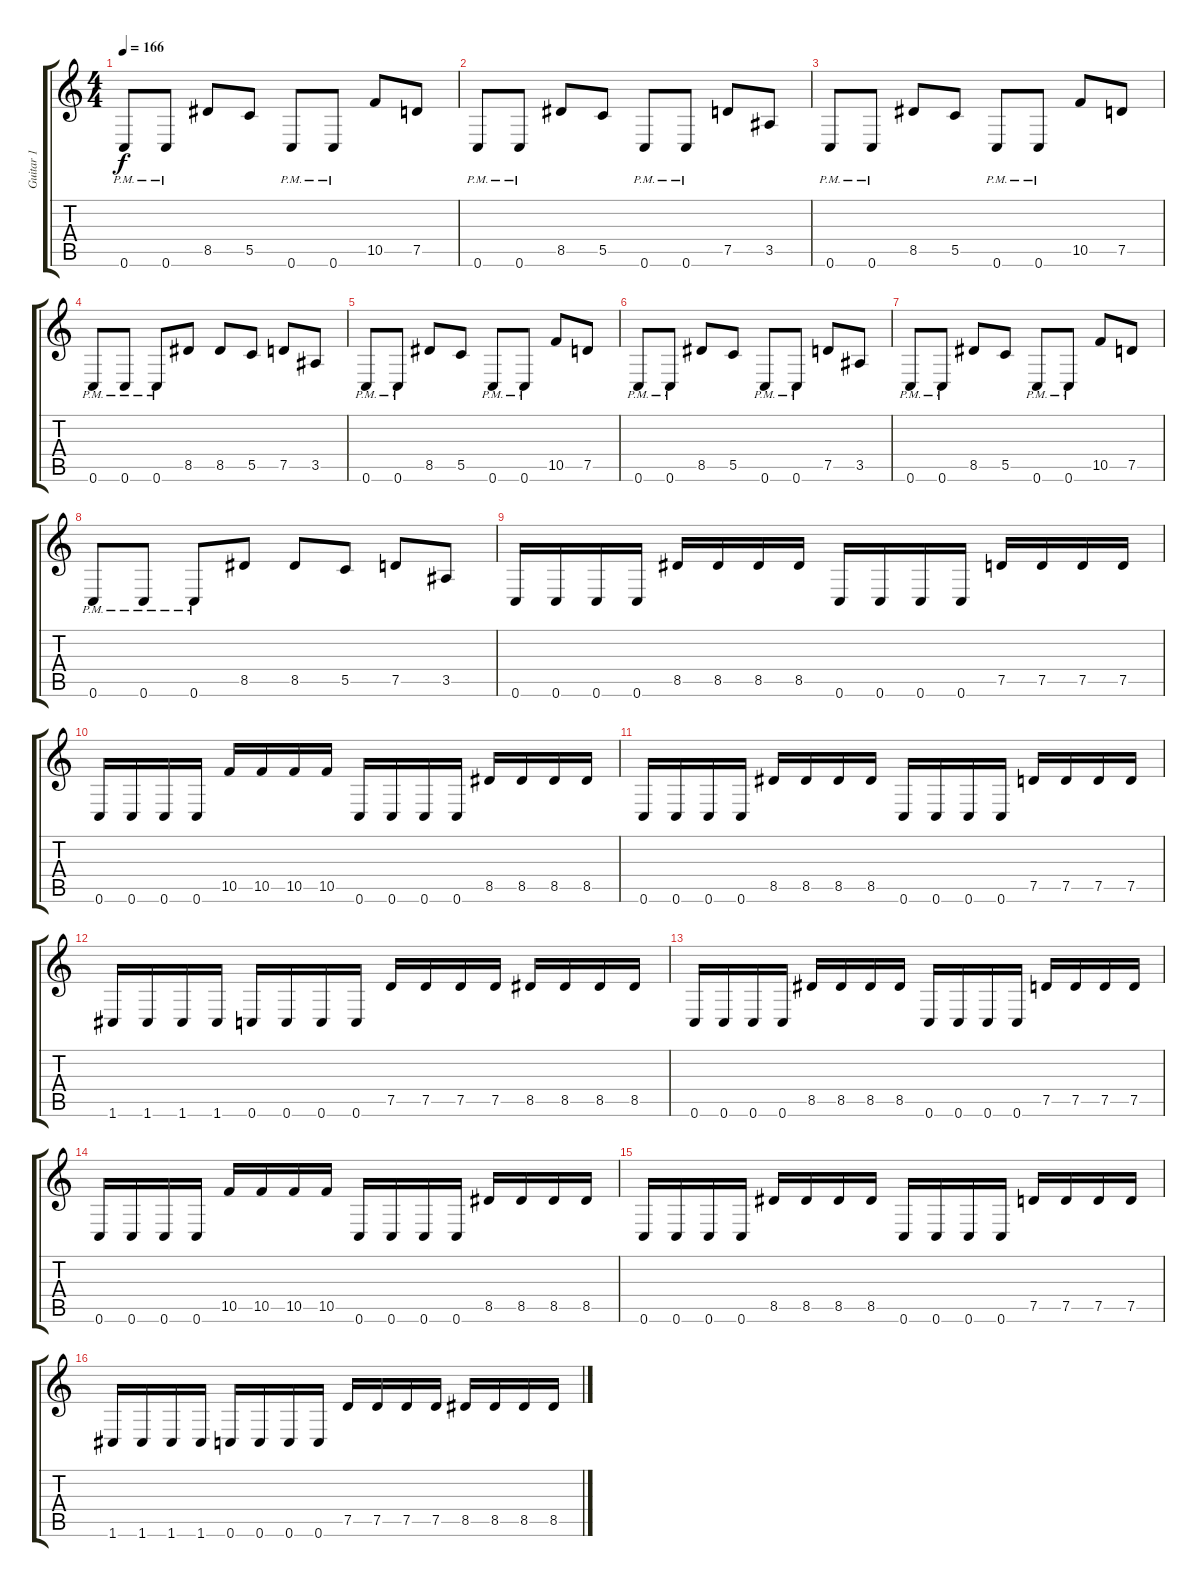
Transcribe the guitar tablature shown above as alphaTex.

\track ("Guitar 1" "Guitar 1") {instrument distortionguitar}
\staff {score tabs}
\tuning (D4 A3 F3 C3 G2 C2) {hide}
\ts (4 4)
\tempo 166
\clef g2
\ks c
0.6{pm}.8{dy f} 0.6{pm}.8 8.5.8 5.5.8 0.6{pm}.8 0.6{pm}.8 10.5.8 7.5.8 |
0.6{pm}.8 0.6{pm}.8 8.5.8 5.5.8 0.6{pm}.8 0.6{pm}.8 7.5.8 3.5.8 |
0.6{pm}.8 0.6{pm}.8 8.5.8 5.5.8 0.6{pm}.8 0.6{pm}.8 10.5.8 7.5.8 |
0.6{pm}.8 0.6{pm}.8 0.6{pm}.8 8.5.8 8.5.8 5.5.8 7.5.8 3.5.8 |
0.6{pm}.8 0.6{pm}.8 8.5.8 5.5.8 0.6{pm}.8 0.6{pm}.8 10.5.8 7.5.8 |
0.6{pm}.8 0.6{pm}.8 8.5.8 5.5.8 0.6{pm}.8 0.6{pm}.8 7.5.8 3.5.8 |
0.6{pm}.8 0.6{pm}.8 8.5.8 5.5.8 0.6{pm}.8 0.6{pm}.8 10.5.8 7.5.8 |
0.6{pm}.8 0.6{pm}.8 0.6{pm}.8 8.5.8 8.5.8 5.5.8 7.5.8 3.5.8 |
0.6.16 0.6.16 0.6.16 0.6.16 8.5.16 8.5.16 8.5.16 8.5.16 0.6.16 0.6.16 0.6.16 0.6.16 7.5.16 7.5.16 7.5.16 7.5.16 |
0.6.16 0.6.16 0.6.16 0.6.16 10.5.16 10.5.16 10.5.16 10.5.16 0.6.16 0.6.16 0.6.16 0.6.16 8.5.16 8.5.16 8.5.16 8.5.16 |
0.6.16 0.6.16 0.6.16 0.6.16 8.5.16 8.5.16 8.5.16 8.5.16 0.6.16 0.6.16 0.6.16 0.6.16 7.5.16 7.5.16 7.5.16 7.5.16 |
1.6.16 1.6.16 1.6.16 1.6.16 0.6.16 0.6.16 0.6.16 0.6.16 7.5.16 7.5.16 7.5.16 7.5.16 8.5.16 8.5.16 8.5.16 8.5.16 |
0.6.16 0.6.16 0.6.16 0.6.16 8.5.16 8.5.16 8.5.16 8.5.16 0.6.16 0.6.16 0.6.16 0.6.16 7.5.16 7.5.16 7.5.16 7.5.16 |
0.6.16 0.6.16 0.6.16 0.6.16 10.5.16 10.5.16 10.5.16 10.5.16 0.6.16 0.6.16 0.6.16 0.6.16 8.5.16 8.5.16 8.5.16 8.5.16 |
0.6.16 0.6.16 0.6.16 0.6.16 8.5.16 8.5.16 8.5.16 8.5.16 0.6.16 0.6.16 0.6.16 0.6.16 7.5.16 7.5.16 7.5.16 7.5.16 |
1.6.16 1.6.16 1.6.16 1.6.16 0.6.16 0.6.16 0.6.16 0.6.16 7.5.16 7.5.16 7.5.16 7.5.16 8.5.16 8.5.16 8.5.16 8.5.16
